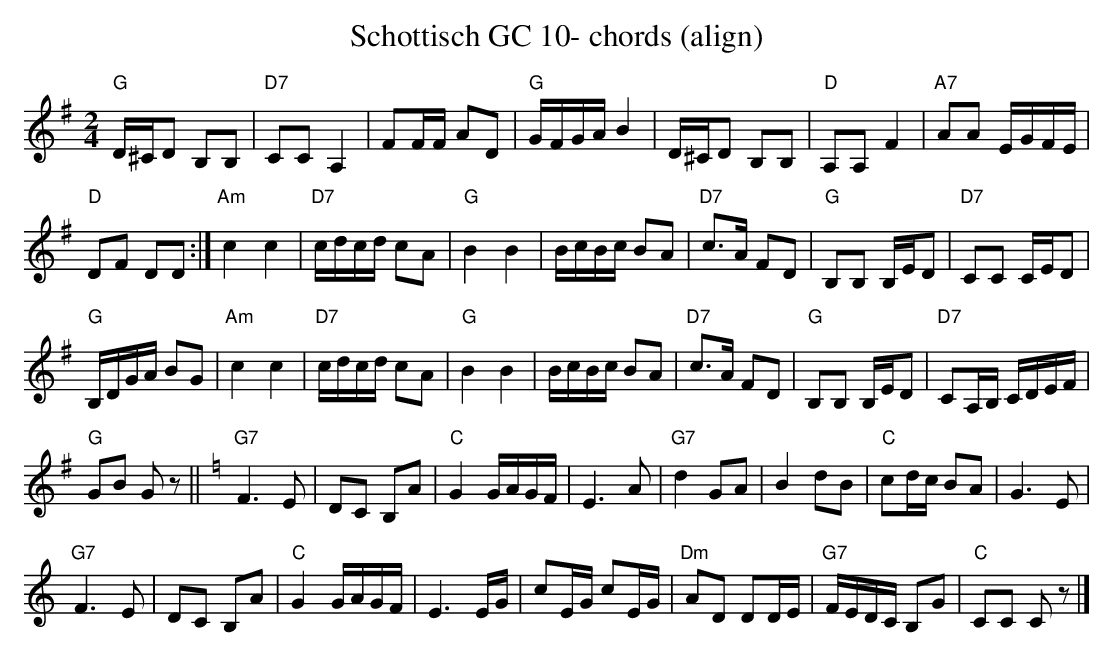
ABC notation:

X:1
T:Schottisch GC 10- chords (align)
M:2/4
L:1/16
K:Gmaj%%MIDI gchordon
"G"D^CD2 B,2B,2 | "D7"C2C2A,4 | F2FF A2D2 | "G"GFGAB4 | D^CD2 B,2B,2 | "D"A,2A,2F4 | \
"A7"A2A2 EGFE |
 "D"D2F2 D2D2 :| "Am"c4c4 | "D7"cdcd c2A2 | "G"B4B4 | BcBc B2A2 | "D7"c3A F2D2 | \
"G"B,2B,2 B,ED2 | "D7"C2C2 CED2 |
 "G"B,DGA B2G2 | "Am"c4c4 | "D7"cdcd c2A2 | "G"B4B4 | BcBc B2A2 | \
"D7"c3A F2D2 | "G"B,2B,2 B,ED2 | "D7"C2A,B, CDEF |
 "G"G2B2 G2z2 || [K:Cmaj] "G7"F6E2 | D2C2 B,2A2 | "C"G4 GAGF | \
E6A2 | "G7"d4G2A2 | B4 d2B2 | "C"c2dc B2A2 | G6E2 |
 "G7"F6E2 | D2C2 B,2A2 | \
"C"G4 GAGF | E6EG | c2EG c2EG | "Dm"A2D2 D2DE | "G7"FEDC B,2G2 | "C"C2C2 C2z2 |]
